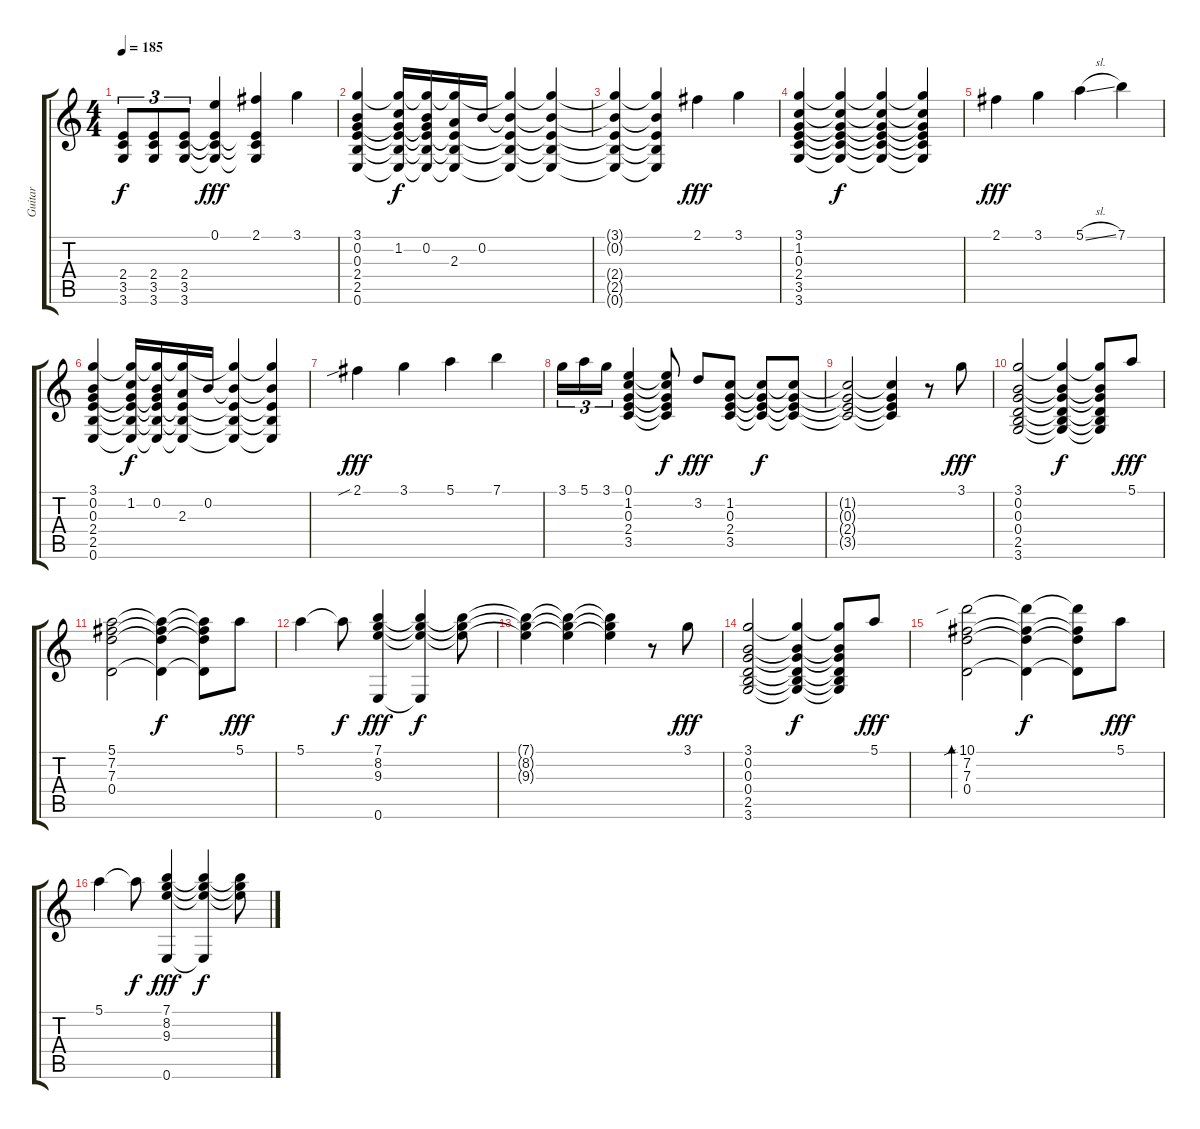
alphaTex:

\track ("Guitar" "Guitar") {instrument acousticguitarsteel}
\staff {score tabs}
\tuning (E4 B3 G3 D3 A2 E2) {hide}
\ts (4 4)
\tempo 185
\clef g2
\ks c
(2.4 3.5 3.6).8{tu (3 2) dy f} (2.4 3.5 3.6).8{tu (3 2)} (2.4 3.5 3.6).8{tu (3 2)} (0.1 2.4{t} 3.5{t} 3.6{t}).4{dy fff} (2.1 2.4{t} 3.5{t} 3.6{t}).4 3.1.4 |
(3.1 0.2 0.3 2.4 2.5 0.6).4 (3.1{t} 1.2 0.3{t} 2.4{t} 2.5{t} 0.6{t}).16{dy f} (3.1{t} 0.2 0.3{t} 2.4{t} 2.5{t} 0.6{t}).16 (3.1{t} 2.3 2.4{t} 2.5{t} 0.6{t}).16 0.2.16 (3.1{t} 0.2{t} 2.4{t} 2.5{t} 0.6{t}).4 (3.1{t} 0.2{t} 2.4{t} 2.5{t} 0.6{t}).4 |
(3.1{t} 0.2{t} 2.4{t} 2.5{t} 0.6{t}).4 (3.1{t} 0.2{t} 2.4{t} 2.5{t} 0.6{t}).4 2.1.4{dy fff} 3.1.4 |
(3.1 1.2 0.3 2.4 3.5 3.6).4 (3.1{t} 1.2{t} 0.3{t} 2.4{t} 3.5{t} 3.6{t}).4{dy f} (3.1{t} 1.2{t} 0.3{t} 2.4{t} 3.5{t} 3.6{t}).4 (3.1{t} 1.2{t} 0.3{t} 2.4{t} 3.5{t} 3.6{t}).4 |
2.1.4{dy fff} 3.1.4 5.1{sl}.4 7.1.4 |
(3.1 0.2 0.3 2.4 2.5 0.6).4 (3.1{t} 1.2 0.3{t} 2.4{t} 2.5{t} 0.6{t}).16{dy f} (3.1{t} 0.2 0.3{t} 2.4{t} 2.5{t} 0.6{t}).16 (3.1{t} 2.3 2.4{t} 2.5{t} 0.6{t}).16 0.2.16 (3.1{t} 0.2{t} 2.4{t} 2.5{t} 0.6{t}).4 (3.1{t} 0.2{t} 2.4{t} 2.5{t} 0.6{t}).4 |
2.1{sib}.4{dy fff} 3.1.4 5.1.4 7.1.4 |
3.1.16{tu (3 2)} 5.1.16{tu (3 2)} 3.1.16{tu (3 2)} (0.1 1.2 0.3 2.4 3.5).4 (0.1{t} 1.2{t} 0.3{t} 2.4{t} 3.5{t}).8{dy f} 3.2.8{dy fff} (1.2 0.3 2.4 3.5).8 (1.2{t} 0.3{t} 2.4{t} 3.5{t}).8{dy f} (1.2{t} 0.3{t} 2.4{t} 3.5{t}).8 |
(1.2{t} 0.3{t} 2.4{t} 3.5{t}).2 (1.2{t} 0.3{t} 2.4{t} 3.5{t}).4 r.8 3.1.8{dy fff} |
(3.1 0.2 0.3 0.4 2.5 3.6).2 (3.1{t} 0.2{t} 0.3{t} 0.4{t} 2.5{t} 3.6{t}).4{dy f} (3.1{t} 0.2{t} 0.3{t} 0.4{t} 2.5{t} 3.6{t}).8 5.1.8{dy fff} |
(5.1 7.2 7.3 0.4).2 (5.1{t} 7.2{t} 7.3{t} 0.4{t}).4{dy f} (5.1{t} 7.2{t} 7.3{t} 0.4{t}).8 5.1.8{dy fff} |
5.1.4 5.1{t}.8{dy f} (7.1 8.2 9.3 0.6).4{dy fff} (7.1{t} 8.2{t} 9.3{t} 0.6{t}).4{dy f} (7.1{t} 8.2{t} 9.3{t}).8 |
(7.1{t} 8.2{t} 9.3{t}).4 (7.1{t} 8.2{t} 9.3{t}).4 (7.1{t} 8.2{t} 9.3{t}).4 r.8 3.1.8{dy fff} |
(3.1 0.2 0.3 0.4 2.5 3.6).2 (3.1{t} 0.2{t} 0.3{t} 0.4{t} 2.5{t} 3.6{t}).4{dy f} (3.1{t} 0.2{t} 0.3{t} 0.4{t} 2.5{t} 3.6{t}).8 5.1.8{dy fff} |
(10.1{sib} 7.2 7.3 0.4).2{bd 480} (10.1{t} 7.2{t} 7.3{t} 0.4{t}).4{dy f} (10.1{t} 7.2{t} 7.3{t} 0.4{t}).8 5.1.8{dy fff} |
5.1.4 5.1{t}.8{dy f} (7.1 8.2 9.3 0.6).4{dy fff} (7.1{t} 8.2{t} 9.3{t} 0.6{t}).4{dy f} (7.1{t} 8.2{t} 9.3{t}).8
